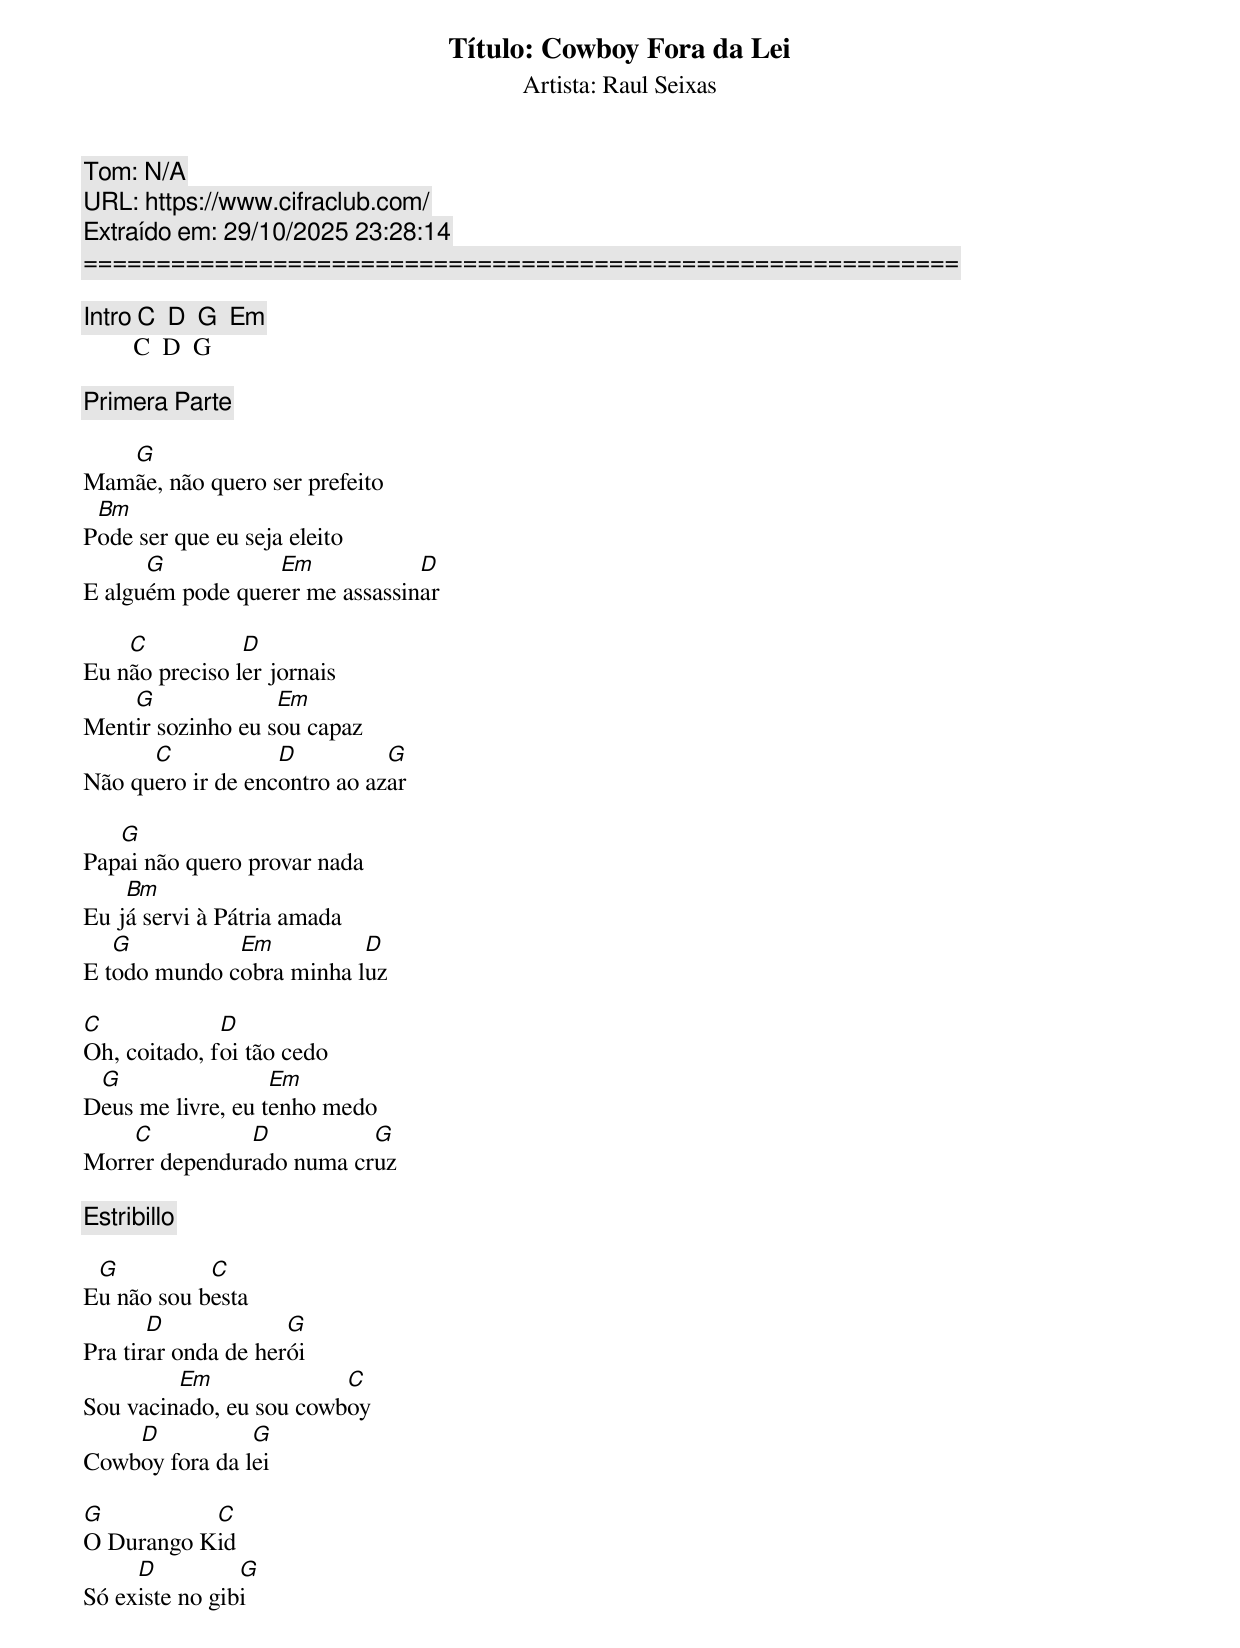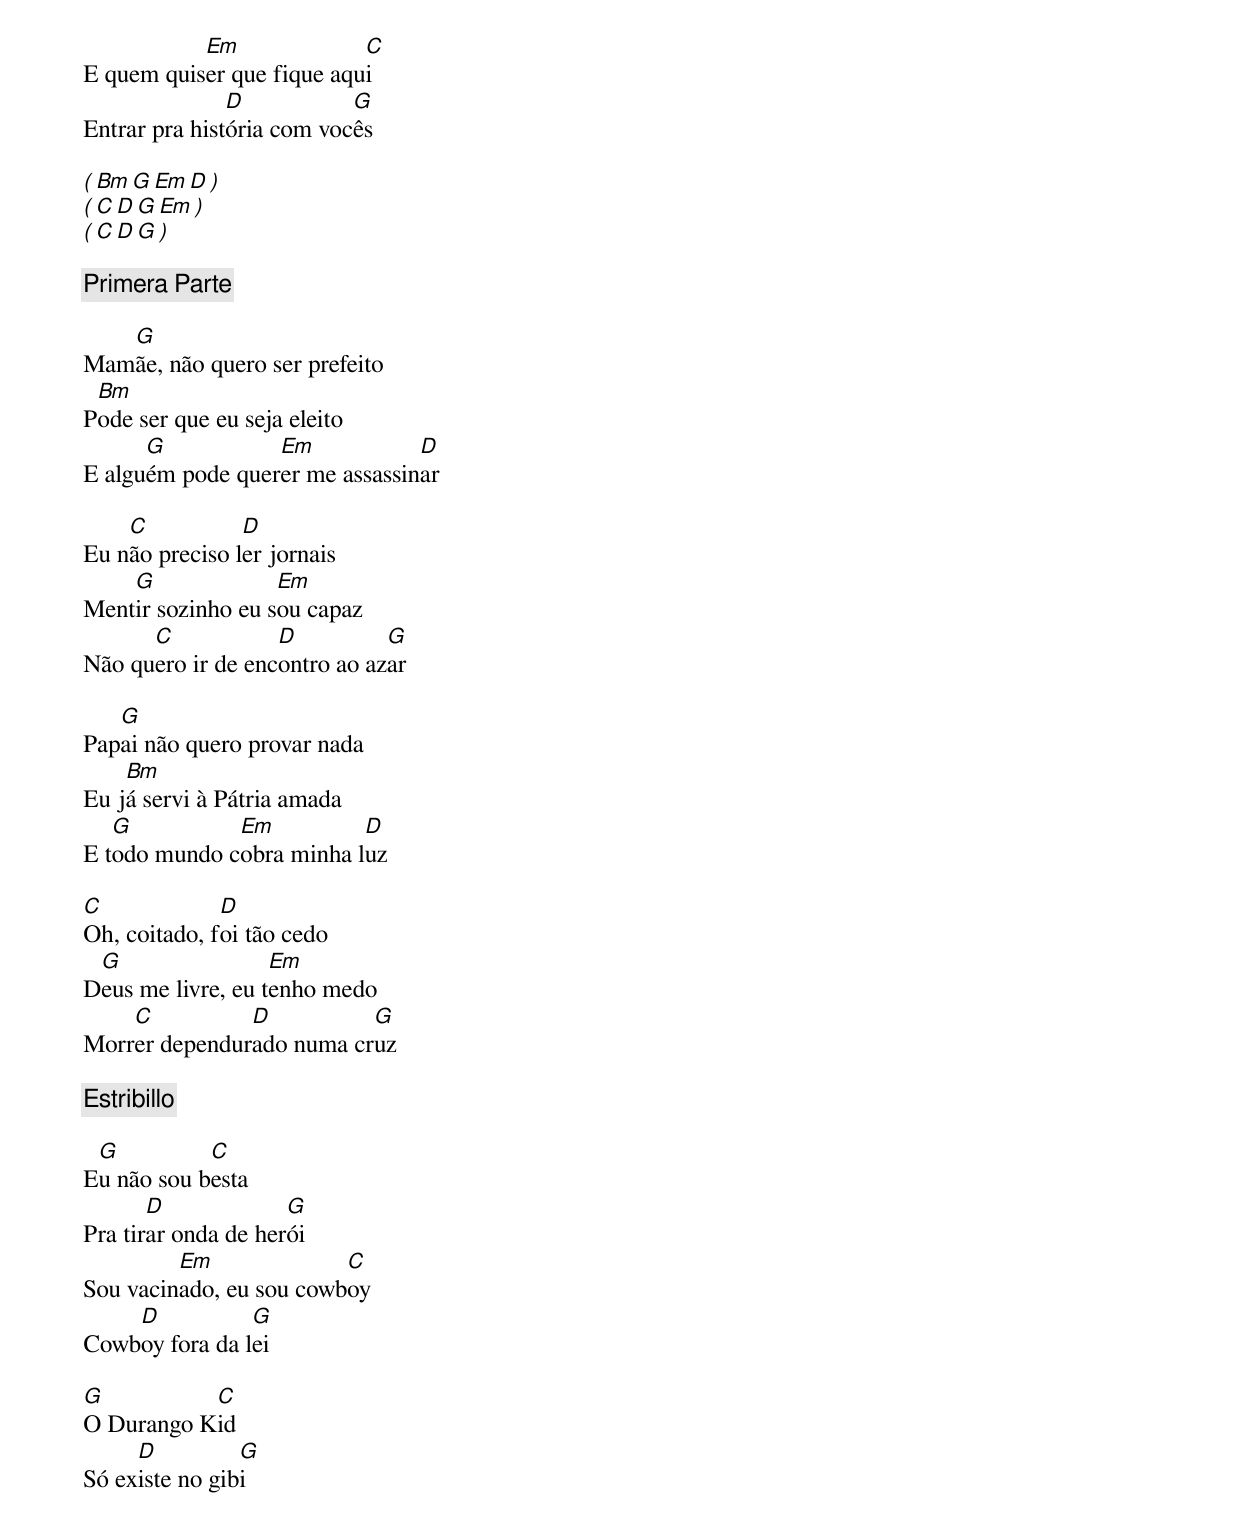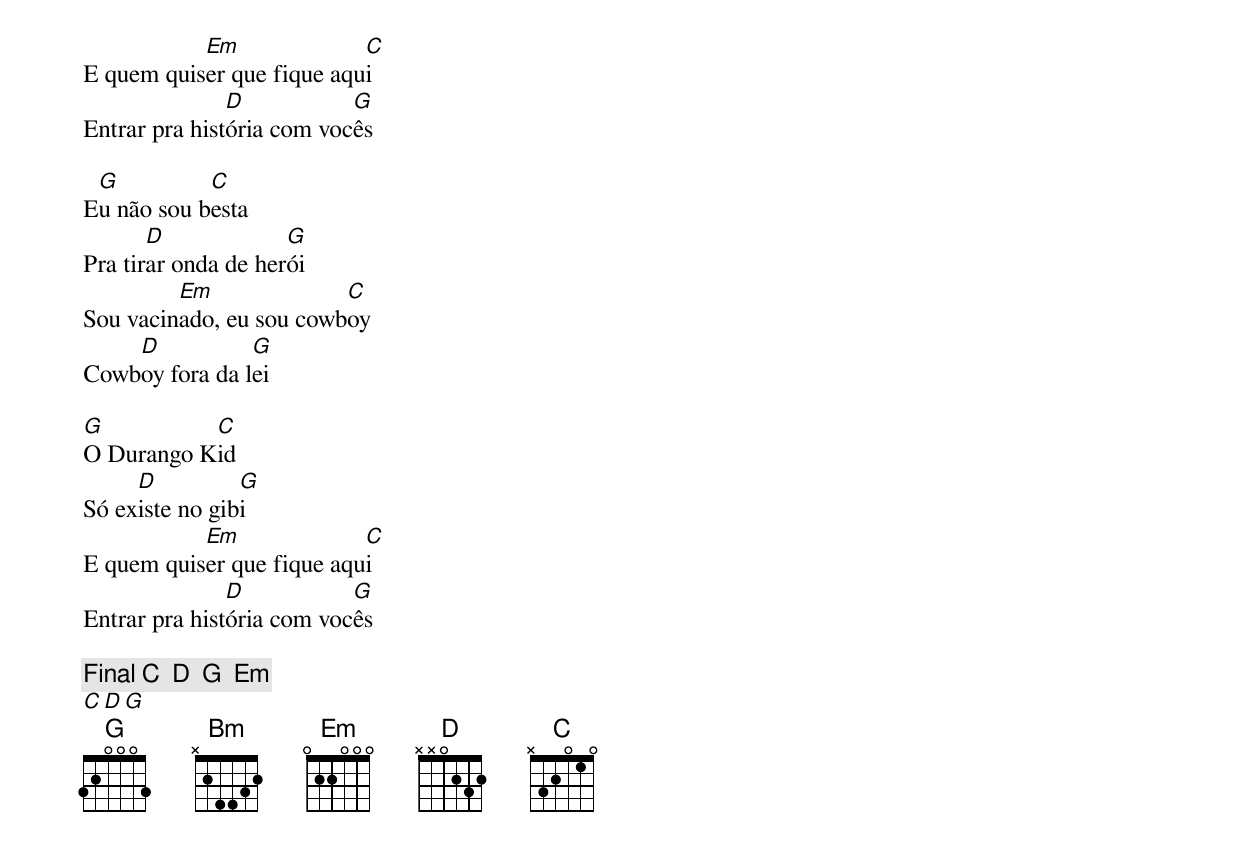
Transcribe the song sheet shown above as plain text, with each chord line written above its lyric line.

Título: Cowboy Fora da Lei
Artista: Raul Seixas
Tom: N/A
URL: https://www.cifraclub.com/
Extraído em: 29/10/2025 23:28:14
============================================================

[Intro] C  D  G  Em
        C  D  G

[Primera Parte]

   G
Mamãe, não quero ser prefeito
 Bm
Pode ser que eu seja eleito
      G           Em            D
E alguém pode querer me assassinar

    C           D
Eu não preciso ler jornais
    G              Em
Mentir sozinho eu sou capaz
      C            D          G
Não quero ir de encontro ao azar

   G
Papai não quero provar nada
    Bm
Eu já servi à Pátria amada
   G          Em          D
E todo mundo cobra minha luz

C             D
Oh, coitado, foi tão cedo
 G                 Em
Deus me livre, eu tenho medo
    C          D          G
Morrer dependurado numa cruz

[Estribillo]

 G          C
Eu não sou besta
       D             G
Pra tirar onda de herói
         Em              C
Sou vacinado, eu sou cowboy
    D           G
Cowboy fora da lei

G          C
O Durango Kid
     D          G
Só existe no gibi
           Em              C
E quem quiser que fique aqui
               D           G
Entrar pra história com vocês

( Bm  G  Em  D )
( C  D  G  Em )
( C  D  G )

[Primera Parte]

   G
Mamãe, não quero ser prefeito
 Bm
Pode ser que eu seja eleito
      G           Em            D
E alguém pode querer me assassinar

    C           D
Eu não preciso ler jornais
    G              Em
Mentir sozinho eu sou capaz
      C            D          G
Não quero ir de encontro ao azar

   G
Papai não quero provar nada
    Bm
Eu já servi à Pátria amada
   G          Em          D
E todo mundo cobra minha luz

C             D
Oh, coitado, foi tão cedo
 G                 Em
Deus me livre, eu tenho medo
    C          D          G
Morrer dependurado numa cruz

[Estribillo]

 G          C
Eu não sou besta
       D             G
Pra tirar onda de herói
         Em              C
Sou vacinado, eu sou cowboy
    D           G
Cowboy fora da lei

G          C
O Durango Kid
     D          G
Só existe no gibi
           Em              C
E quem quiser que fique aqui
               D           G
Entrar pra história com vocês

 G          C
Eu não sou besta
       D             G
Pra tirar onda de herói
         Em              C
Sou vacinado, eu sou cowboy
    D           G
Cowboy fora da lei

G          C
O Durango Kid
     D          G
Só existe no gibi
           Em              C
E quem quiser que fique aqui
               D           G
Entrar pra história com vocês

[Final] C  D  G  Em
        C  D  G
